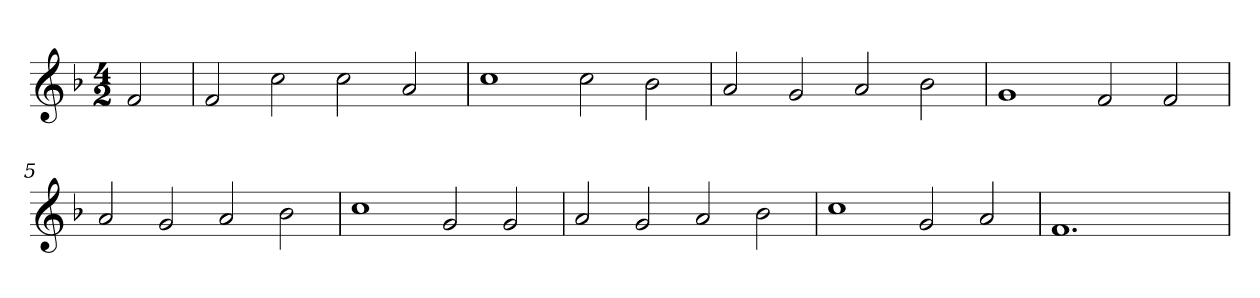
**kern
*part1
*staff1
*clefG2
*k[b-]
*F:
*M4/2
=
2f
=1
2f
2cc
2cc
2a
=2
1cc
2cc
2b-
=3
2a
2g
2a
2b-
=4
1g
2f
2f
=5
2a
2g
2a
2b-
=6
1cc
2g
2g
=7
2a
2g
2a
2b-
=8
1cc
2g
2a
=9
1.f
2ryy
=
*-
